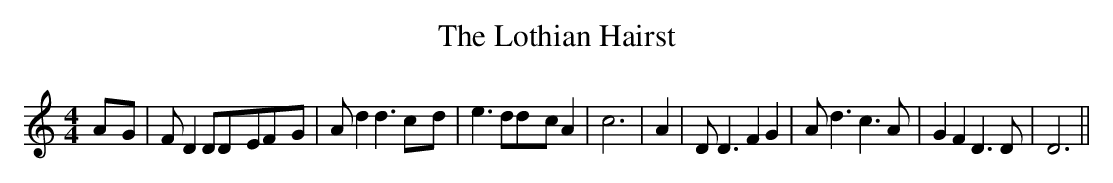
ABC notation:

X:1
T:The Lothian Hairst
M:4/4
L:1/8
K:C
A-G| F D2 DD-EF-G| A d2 d3c-d| e3 dd-c A2| c6| A2| D D3 F2 G2| A d3 c3 A|\
 G2 F2 D3 D| D6||
